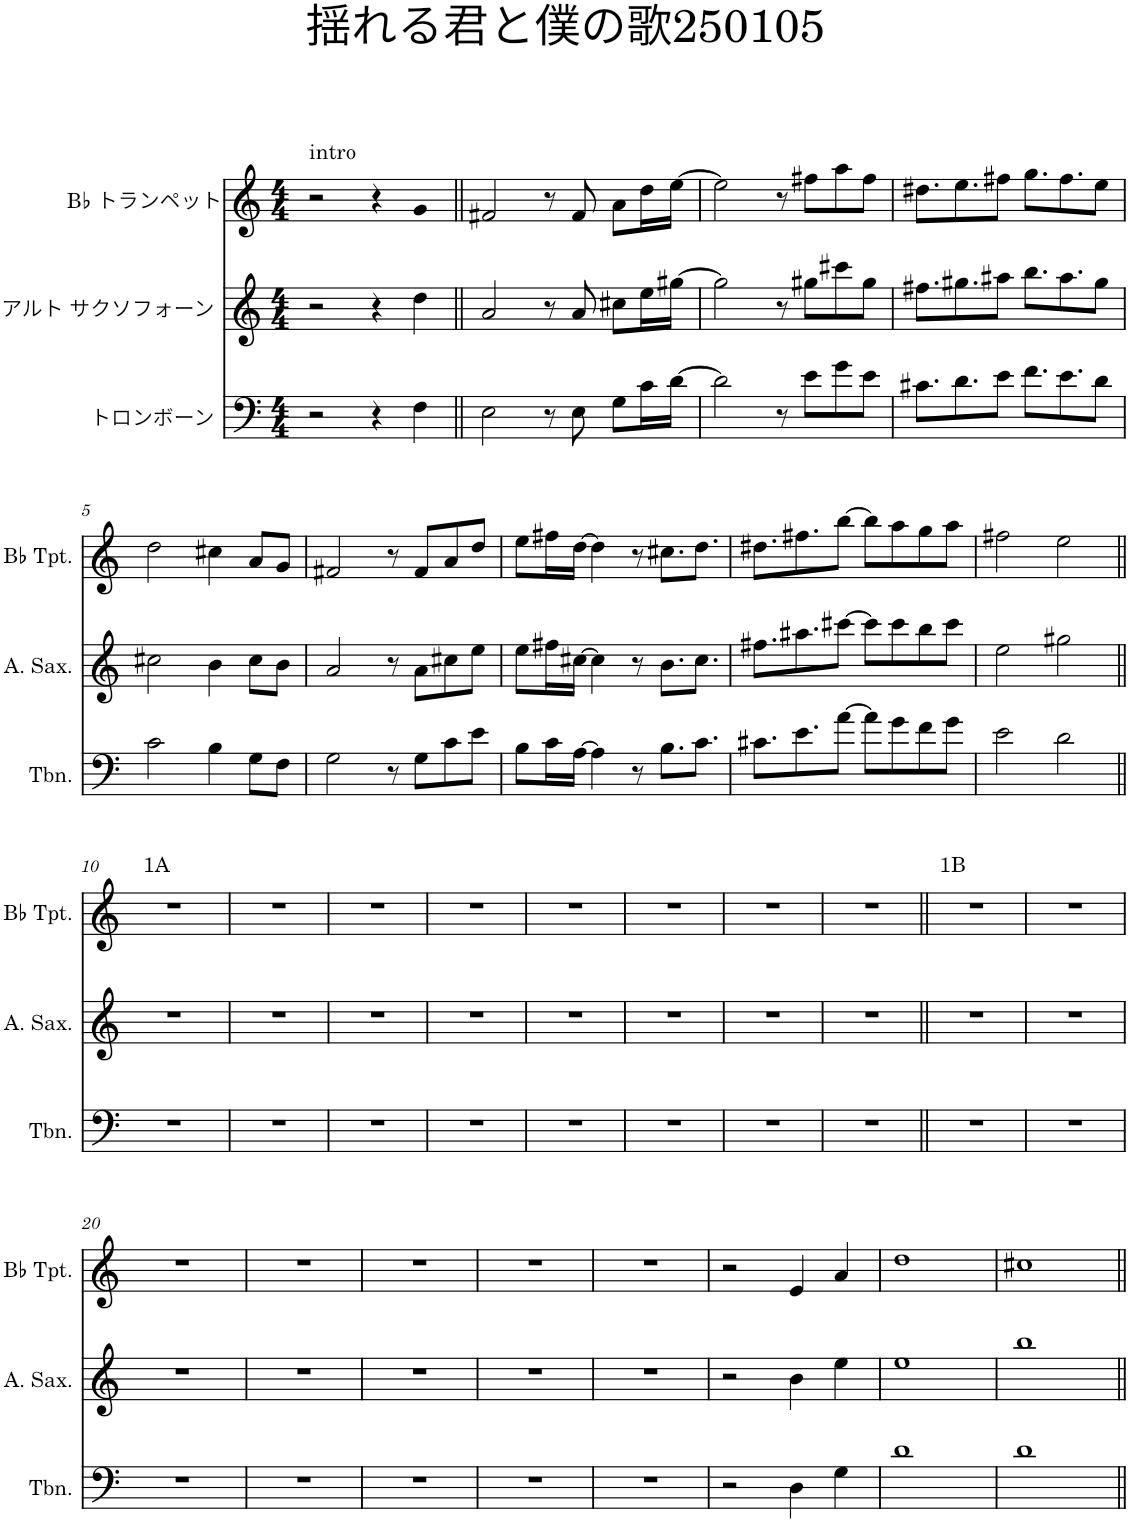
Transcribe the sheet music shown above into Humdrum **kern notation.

**kern	**kern	**kern
*part3	*part2	*part1
*staff3	*staff2	*staff1
*I"トロンボーン	*I"アルト サクソフォーン	*I"Bb トランペット
*clefF4	*clefG2	*clefG2
*	*Trd5c9	*Trd1c2
*k[]	*k[]	*k[]
*M4/4	*M4/4	*M4/4
=1	=1	=1
!	!	!LO:TX:a:t=intro
2r	2r	2r
4r	4r	4r
4F\	4dd\	4g
=2||	=2||	=2||
2E\	2a/	2f#X/
8r	8r	8r
8E\	8a/	8f#/
8G\L	8cc#X\L	8a\L
16c\L	16ee\L	16dd\L
[16d\JJ	[16gg#X\JJ	[16ee\JJ
=3	=3	=3
2d\]	2gg#\]	2ee\]
8r	8r	8r
8e\L	8gg#X\L	8ff#X\L
8g\	8ccc#X\	8aa\
8e\J	8gg#\J	8ff#\J
=4	=4	=4
8.c#X\L	8.ff#X\L	8.dd#X\L
8.d\	8.gg#X\	8.ee\
8e\J	8aa#X\J	8ff#X\J
8.f\L	8.bb\L	8.gg\L
8.e\	8.aa#\	8.ff#\
8d\J	8gg#\J	8ee\J
!!LO:LB:g=z
=5	=5	=5
2c\	2cc#X\	2dd\
4B\	4b\	4cc#X\
8G\L	8cc#\L	8a/L
8F\J	8b\J	8g/J
=6	=6	=6
2G\	2a/	2f#X/
8r	8r	8r
8G\L	8a\L	8f#/L
8c\	8cc#X\	8a/
8e\J	8ee\J	8dd/J
=7	=7	=7
8B\L	8ee\L	8ee\L
16c\L	16ff#X\L	16ff#X\L
[16A\JJ	[16cc#X\JJ	[16dd\JJ
4A\]	4cc#\]	4dd\]
8r	8r	8r
8.B\L	8.b\L	8.cc#X\L
8.c\J	8.cc#\J	8.dd\J
=8	=8	=8
8.c#X\L	8.ff#X\L	8.dd#X\L
8.e\	8.aa#X\	8.ff#X\
[8a\J	[8ccc#X\J	[8bb\J
8a\L]	8ccc#\L]	8bb\L]
8g\	8ccc#\	8aa\
8f\	8bb\	8gg\
8g\J	8ccc#\J	8aa\J
=9	=9	=9
2e\	2ee\	2ff#X\
2d\	2gg#X\	2ee\
!!LO:LB:g=z
=10||	=10||	=10||
!	!	!LO:TX:a:t=1A
1r	1r	1r
=11	=11	=11
1r	1r	1r
=12	=12	=12
1r	1r	1r
=13	=13	=13
1r	1r	1r
=14	=14	=14
1r	1r	1r
=15	=15	=15
1r	1r	1r
=16	=16	=16
1r	1r	1r
=17	=17	=17
1r	1r	1r
=18||	=18||	=18||
!	!	!LO:TX:a:t=1B
1r	1r	1r
=19	=19	=19
1r	1r	1r
!!LO:LB:g=z
=20	=20	=20
1r	1r	1r
=21	=21	=21
1r	1r	1r
=22	=22	=22
1r	1r	1r
=23	=23	=23
1r	1r	1r
=24	=24	=24
1r	1r	1r
=25	=25	=25
2r	2r	2r
4D\	4b\	4e/
4G\	4ee\	4a/
=26	=26	=26
1d	1ee	1dd
=27	=27	=27
1d	1bb	1cc#X
=||	=||	=||
*-	*-	*-
